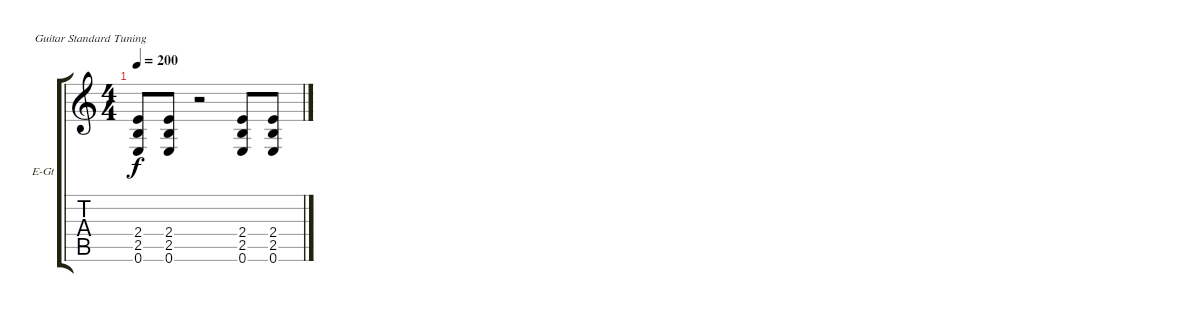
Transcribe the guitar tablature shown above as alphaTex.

\bracketExtendMode groupsimilarinstruments
\firstSystemTrackNameOrientation horizontal
\otherSystemsTrackNameOrientation horizontal
\track ("Deryck" "E-Gt") {instrument distortionguitar}
\staff {score tabs}
\tuning (E4 B3 G3 D3 A2 E2)
\ts (4 4)
\tempo 200
\clef g2
\ks c
(2.4 2.5 0.6).8{dy f} (2.4 2.5 0.6).8 r.2 (2.4 2.5 0.6).8 (2.4 2.5 0.6).8
